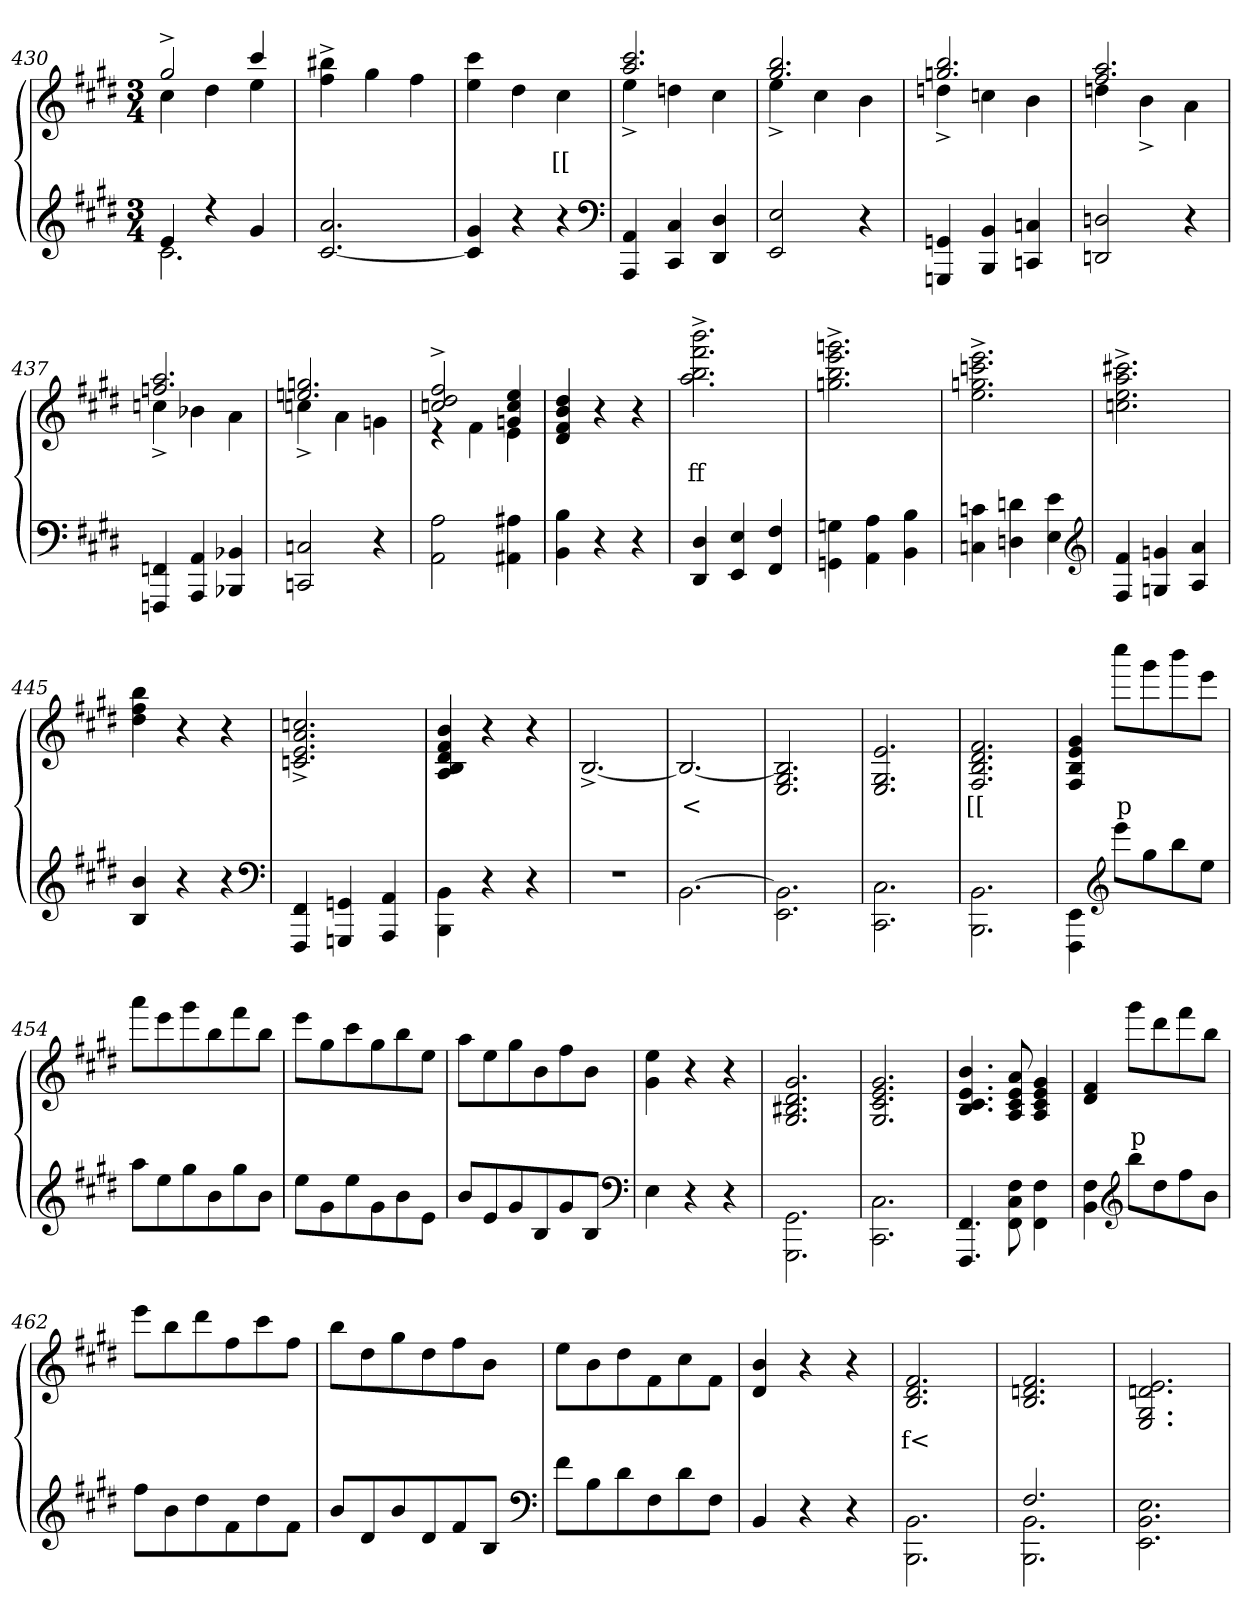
**kern	**kern	**text
*part2	*part1	*part1
*staff2	*staff1	*staff1
*clefG2	*clefG2	*
*k[f#c#g#d#]	*k[f#c#g#d#]	*
*M3/4	*M3/4	*
=430	=430	=430
*^	*^	*
4e	2.c#	2gg#^>	4cc#	.
4r	.	.	4dd#	.
4g#	.	4ccc#	4ee	.
*v	*v	*	*	*
*	*v	*v	*
=431	=431	=431
2.a [2.c#	4bb#X^> 4ff#^>	.
.	4gg#	.
.	4ff#	.
=432	=432	=432
4g# 4c#]	4ccc# 4ee	.
4r	4dd#	.
4r	4cc#	[[
*clefF4	*	*
=433	=433	=433
*	*^	*
4AA 4AAA	2.ccc# 2.aa	4ee^>	.
4C# 4CC#	.	4ddn	.
4D# 4DD#	.	4cc#	.
=434	=434	=434	=434
2E 2EE	2.bb 2.gg#	4ee^>	.
.	.	4cc#	.
4r	.	4b	.
=435	=435	=435	=435
4GGn 4GGGn	2.bb 2.ggn	4ddn^>	.
4BB 4BBB	.	4ccn	.
4Cn 4CCn	.	4b	.
=436	=436	=436	=436
2Dn 2DDn	2.aa 2.ff#	4ddn	.
.	.	4b^>	.
4r	.	4a	.
=437	=437	=437	=437
4FFn 4FFFn	2.aa 2.ffn	4ccn^>	.
4AA 4AAA	.	4b-X	.
4BB-X 4BBB-X	.	4a	.
=438	=438	=438	=438
2Cn 2CCn	2.ggn 2.een	4ccn^>	.
.	.	4a	.
4r	.	4gn	.
=439	=439	=439	=439
2A 2AA	2ff#^> 2dd#^> 2ccn^>	4r	.
.	.	4f#	.
4A#X 4AA#X	4ee 4cc 4gn	4e\	.
*	*v	*v	*
=440	=440	=440
4B 4BB	4dd# 4b 4f# 4d#	.
4r	4r	.
4r	4r	.
=441	=441	=441
4D# 4DD#	2.bbb\^> 2.fff#\^> 2.bb\^> 2.aa\^>	ff
4E 4EE	.	.
4F# 4FF#	.	.
=442	=442	=442
4Gn\ 4GGn\	2.gggn^> 2.eee^> 2.bb^> 2.ggn^>	.
4A 4AA	.	.
4B 4BB	.	.
=443	=443	=443
4cn 4Cn	2.eee^> 2.cccn^> 2.ggn^> 2.ee^>	.
4dn 4Dn	.	.
4e 4E	.	.
*clefG2	*	*
=444	=444	=444
4f# 4F#	2.ccc#X^> 2.aa^> 2.ee^> 2.ccn^>	.
4gn 4Gn	.	.
4a 4A	.	.
=445	=445	=445
4b 4B	4bb 4ff# 4dd#	.
4r	4r	.
4r	4r	.
*clefF4	*	*
=446	=446	=446
4FF# 4FFF#	2.ccn^> 2.a^> 2.e^> 2.cn^>	.
4GGn 4GGGn	.	.
4AA 4AAA	.	.
=447	=447	=447
4BB\ 4BBB\	4b 4f# 4d# 4B 4A	.
4r	4r	.
4r	4r	.
=448	=448	=448
2.r	[2.B^>/	.
=449	=449	=449
[2.BB\	2.B/_	<
=450	=450	=450
2.BB\] 2.EE\	2.B/] 2.G#/ 2.E/	.
=451	=451	=451
2.C#\ 2.CC#\	2.e 2.G# 2.E	.
=452	=452	=452
2.BB\ 2.BBB\	2.f# 2.d# 2.B 2.F#	[[
=453	=453	=453
4EE\ 4FFF#\	4g# 4e 4B 4F#	.
*clefG2	*	*
8eeeL	8cccc#L	p
8gg#	8ggg#	.
8bb	8bbb	.
8eeJ	8eeeJ	.
=454	=454	=454
8aaL	8aaaL	.
8ee	8eee	.
8gg#	8ggg#	.
8b	8bb	.
8gg#	8fff#	.
8bJ	8bbJ	.
=455	=455	=455
8eeL	8eeeL	.
8g#\	8gg#\	.
8ee	8ccc#	.
8g#	8gg#	.
8b	8bb	.
8eJ	8eeJ	.
=456	=456	=456
8bL	8aaL	.
8e	8ee	.
8g#	8gg#	.
8B	8b	.
8g#	8ff#	.
8BJ	8bJ	.
*clefF4	*	*
=457	=457	=457
4E	4ee 4g#	.
4r	4r	.
4r	4r	.
=458	=458	=458
2.GG#\ 2.GGG#\	2.g# 2.d# 2.B#X 2.G#	.
=459	=459	=459
2.C#\ 2.CC#\	2.g# 2.e 2.c# 2.G#	.
=460	=460	=460
4.FF#/ 4.FFF#/	4.b 4.e 4.c# 4.B	.
8F#\ 8C#\ 8FF#\	8a 8c# 8e 8A	.
4F#\ 4FF#\	4g# 4c# 4e 4A	.
=461	=461	=461
4F# 4BB	4f# 4d#	.
*clefG2	*	*
8bbL	8ggg#L	p
8dd#	8ddd#	.
8ff#	8fff#	.
8bJ	8bbJ	.
=462	=462	=462
8ff#L	8eeeL	.
8b	8bb	.
8dd#	8ddd#	.
8f#	8ff#	.
8dd#	8ccc#	.
8f#J	8ff#J	.
=463	=463	=463
8bL	8bbL	.
8d#	8dd#	.
8b	8gg#	.
8d#	8dd#	.
8f#	8ff#	.
8BJ	8bJ	.
*clefF4	*	*
=464	=464	=464
8f#L	8eeL	.
8B	8b	.
8d#	8dd#	.
8F#	8f#	.
8d#	8cc#	.
8F#J	8f#J	.
=465	=465	=465
4BB	4b 4d#	.
4r	4r	.
4r	4r	.
=466	=466	=466
2.BB\ 2.BBB\	2.f# 2.d# 2.B	f<
=467	=467	=467
*^	*	*
2.F#	2.BB 2.BBB	2.f# 2.dn 2.B	.
*v	*v	*	*
=468	=468	=468
2.E\ 2.BB\ 2.EE\	2.e 2.dn 2.G# 2.E	.
=	=	=
*-	*-	*-
